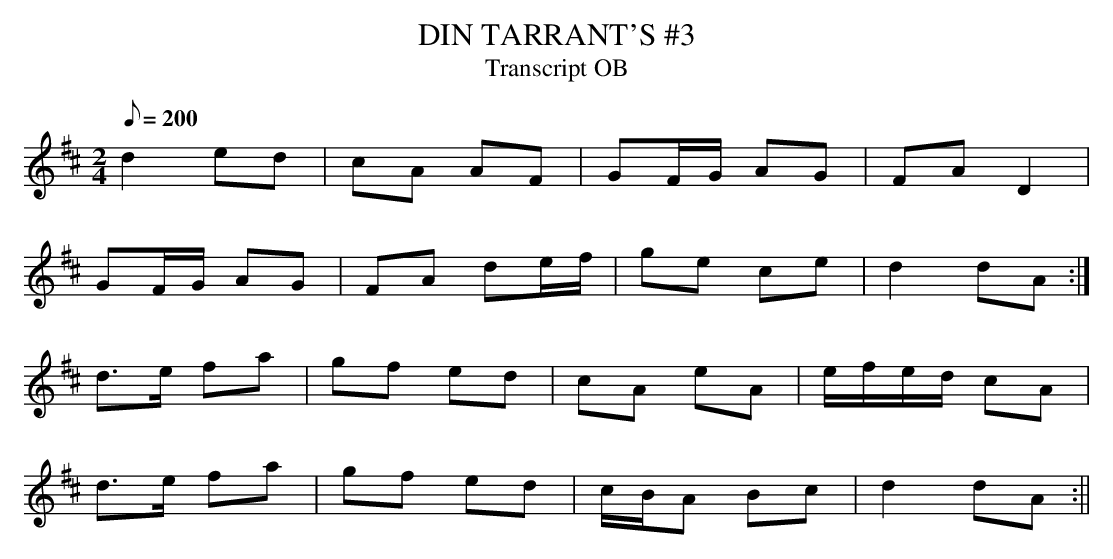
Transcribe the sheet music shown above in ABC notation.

X:1
T: DIN TARRANT'S #3
T:Transcript OB
L: 1/8
M: 2/4
Q: 200
K: D
d2 ed|cA AF|GF/G/ AG|FA D2|
GF/G/ AG|FA de/f/|ge ce|d2 dA :|
d>e fa|gf ed|cA eA|e/f/e/d/ cA|
d>e fa|gf ed|c/B/A Bc| d2 dA :||
